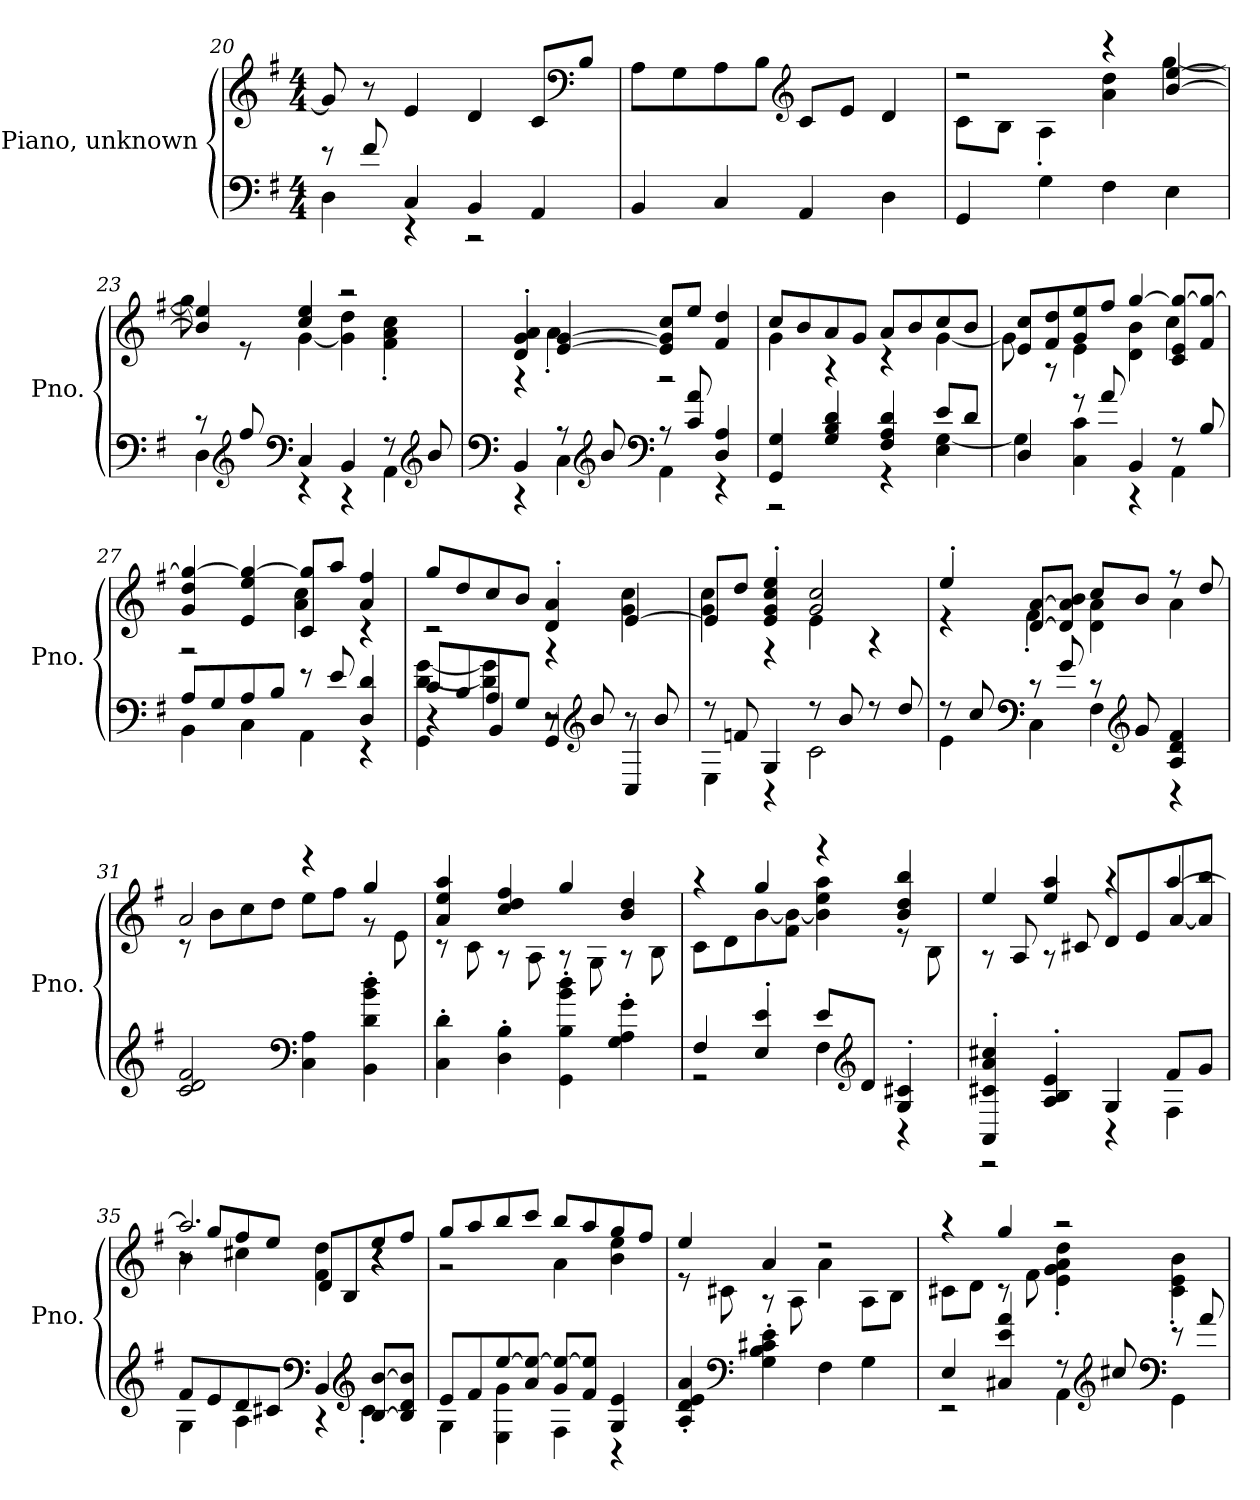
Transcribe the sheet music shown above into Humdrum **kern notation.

**kern	**kern
*part1	*part1
*staff2	*staff1
*I"Piano, unknown	*
*I'Pno.	*
*clefF4	*clefG2
*k[f#]	*k[f#]
*M4/4	*M4/4
=20	=20
*^	*
8r	4D\	8g/]
8f#/	.	8r
4C/	4r	4e/
4BB/	2r	4d/
4AA/	.	8c/L
*	*	*clefF4
.	.	8B/J
*v	*v	*
=21	=21
4BB/	8A\L
.	8G\
4C/	8A\
.	8B\J
*	*clefG2
4AA/	8c/L
.	8e/J
4D\	4d/
=22	=22
*	*^
4GG/	2r	8c\L
.	.	8B\J
4G\	.	4A'\
4F#\	4r	4a\ 4dd\
4E\	[4b/ [4ee/	[4gg\
!!LO:PB:g=z	!!
=23	=23	=23
*^	*	*
8r	4D\	4b/] 4ee/]	8gg\]
*clefG2	*	*	*
8ff#/	.	.	8r
*clefF4	*	*	*
4C/	4r	4cc/ 4ee/	[4g\
4BB/	4r	2r	4g\] 4dd\
8r	4AA\	.	4f#\' 4a\' 4cc\'
*clefG2	*	*	*
8b/	.	.	.
=24	=24	=24	=24
*clefF4	*	*	*
4BB/	4r	4d/' 4g/' 4a/'	4r
8r	4C\	[4e/ [4g/	4a'\
*clefG2	*	*	*
8b/	.	.	.
*clefF4	*	*	*
8r	4AA\	8e/] 8g/] 8cc/L	2r
8c/ 8a/	.	8ee/J	.
4D/ 4A/	4r	4f#/ 4dd/	.
=25	=25	=25	=25
4GG/ 4G/	2r	8cc/L	4g\
.	.	8b/	.
4G/ 4B/ 4d/	.	8a/	4r
.	.	8g/J	.
4F#/ 4A/ 4d/	4r	8a/L	4r
.	.	8b/	.
8e/L	4E\ [4G\	8cc/	[4g\
8d/J	.	8b/J	.
!!LO:LB:g=z	!!
=26	=26	=26	=26
4D/	4G\]	8e/ 8cc/L	8g\]
.	.	8f#/ 8dd/	8r
8r	4C\ 4c\	8g/ 8ee/	4e\
8a/	.	8ff#/J	.
4BB/	4r	[4gg/	4d\ 4b\
8r	4AA\	8c/ 8e/ 8gg/_L	4cc\
8B/	.	8f#/ 8gg/_J	.
=27	=27	=27	=27
8A/L	4BB\	4g/ 4dd/ 4gg/_	2r
8G/	.	.	.
8A/	4C\	4e/ 4ee/ 4gg/_	.
8B/J	.	.	.
8r	4AA\	8c/ 8gg/]L	4a\ 4cc\
8e/	.	8aa/J	.
4D/ 4d/	4r	4a/ 4ff#/	4r
=28	=28	=28	=28
*	*^	*	*
8c/L	4GG\ [4d\ [4g\	4r	8gg/L	2r
8B/	.	.	8dd/	.
8A/	4d\] 4g\]	4BB/	8cc/	.
8G/J	.	.	8b/J	.
8r	2r	4GG/	4d/' 4a/'	4r
*clefG2	*	*	*	*
8b/	.	.	.	.
8r	.	4C/	[4e/	4g\ 4cc\
8b/	.	.	.	.
*	*v	*v	*	*
=29	=29	=29	=29
8r	4E\	8e/L]	4g\ 4cc\
8fn/	.	8dd/J	.
4G/	4r	4e/' 4g/' 4cc/' 4ee/'	4r
8r	2c\	2g/ 2cc/	4e\
8b/	.	.	.
8r	.	.	4r
8dd/	.	.	.
!!LO:LB:g=z	!!
=30	=30	=30	=30
8r	4e\	4ee'/	4r
8cc/	.	.	.
*clefF4	*	*	*
8r	4C\	[8d/ [8a/L	4f#'\
8g/	.	8d/] 8a/] 8b/J	.
8r	4F#\	8cc/L	4d\ 4a\
*clefG2	*	*	*
8g/	.	8b/J	.
4A/ 4d/ 4f#/	4r	8r	4a\
.	.	8dd/	.
*v	*v	*	*
=31	=31	=31
2c/ 2d/ 2f#/	2a/	8r
.	.	8b\L
.	.	8cc\
.	.	8dd\J
*clefF4	*	*
4C\ 4A\	4r	8ee\L
.	.	8ff#\J
4BB\' 4d\' 4b\' 4dd\'	4gg/	8r
.	.	8e\
=32	=32	=32
4C\' 4d\'	4a/ 4ee/ 4aa/	8r
.	.	8c\
4D\' 4B\'	4cc/ 4dd/ 4ff#/	8r
.	.	8A\
4GG\' 4B\' 4b\' 4dd\'	4gg/	8r
.	.	8G\
4G\' 4A\' 4g\'	4b/ 4dd/	8r
.	.	8B\
!!LO:LB:g=z	!!
=33	=33	=33
*^	*	*
4F#/	2r	4r	8c\L
.	.	.	8d\
4E/' 4e/'	.	4gg/	[8b\
.	.	.	8f#\ 8b\_J
8e/L	4F#\	4r	4b\] 4ee\ 4aa\
*clefG2	*	*	*
8d/J	.	.	.
4G/' 4c#X/'	4r	4b/ 4dd/ 4bb/	8r
.	.	.	8B\
=34	=34	=34	=34
4AA/' 4c#X/' 4a/' 4cc#X/'	2r	4ee/	8r
.	.	.	8A/
4A/' 4B/' 4e/'	.	4ee/ 4aa/	8r
.	.	.	8c#X/
4G/	4r	4r	8d/L
.	.	.	8e/
8f#/L	4F#\	[4aa/	[8a/
8g/J	.	.	8a/] 8bb/J
=35	=35	=35	=35
*	*	*	*^
8f#/L	4G\	2.aa/]	4b\	8r
8e/	.	.	.	8gg/L
8d/	4A\	.	4cc#X\	8ff#/
8c#X/J	.	.	.	8ee/J
*clefF4	*	*	*	*
4BB/	4r	.	4f#\ 4dd\	8d/L
.	.	.	.	8B/
*clefG2	*	*	*	*
[8B/ [8b/L	4c#'\	4r	4r	8ee/
8B/] 8d/ 8b/]J	.	.	.	8ff#/J
*	*	*	*v	*v
!!LO:LB:g=z
=36	=36	=36	=36
8e/L	4G\	8gg/L	2r
8f#/	.	8aa/	.
[8ee/	4E\ 4g\	8bb/	.
8a/ 8ee/_J	.	8ccc/J	.
8g/ 8ee/_L	4F#\	8bb/L	4a\
8f#/ 8ee/]J	.	8aa/	.
4G/ 4e/	4r	8gg/	4b\ 4ee\
.	.	8ff#/J	.
*v	*v	*	*
=37	=37	=37
4A/' 4d/' 4e/' 4a/'	4ee/	8r
.	.	8c#X\
*clefF4	*	*
4G\' 4B\' 4c#X\' 4e\'	4a/	8r
.	.	8A\
4F#\	2r	4a\
4G\	.	8A\L
.	.	8B\J
=38	=38	=38
*^	*	*
4E/	2r	4r	8c#X\L
.	.	.	8d\J
4C#X/ 4e/ 4a/	.	4gg/	8r
.	.	.	8f#\
8r	4AA\	2r	4e\' 4g\' 4a\' 4dd\'
*clefG2	*	*	*
8cc#X/	.	.	.
*clefF4	*	*	*
8r	4GG\	.	4c#\' 4e\' 4b\'
8a/	.	.	.
*v	*v	*	*
*	*v	*v
=	=
*-	*-
